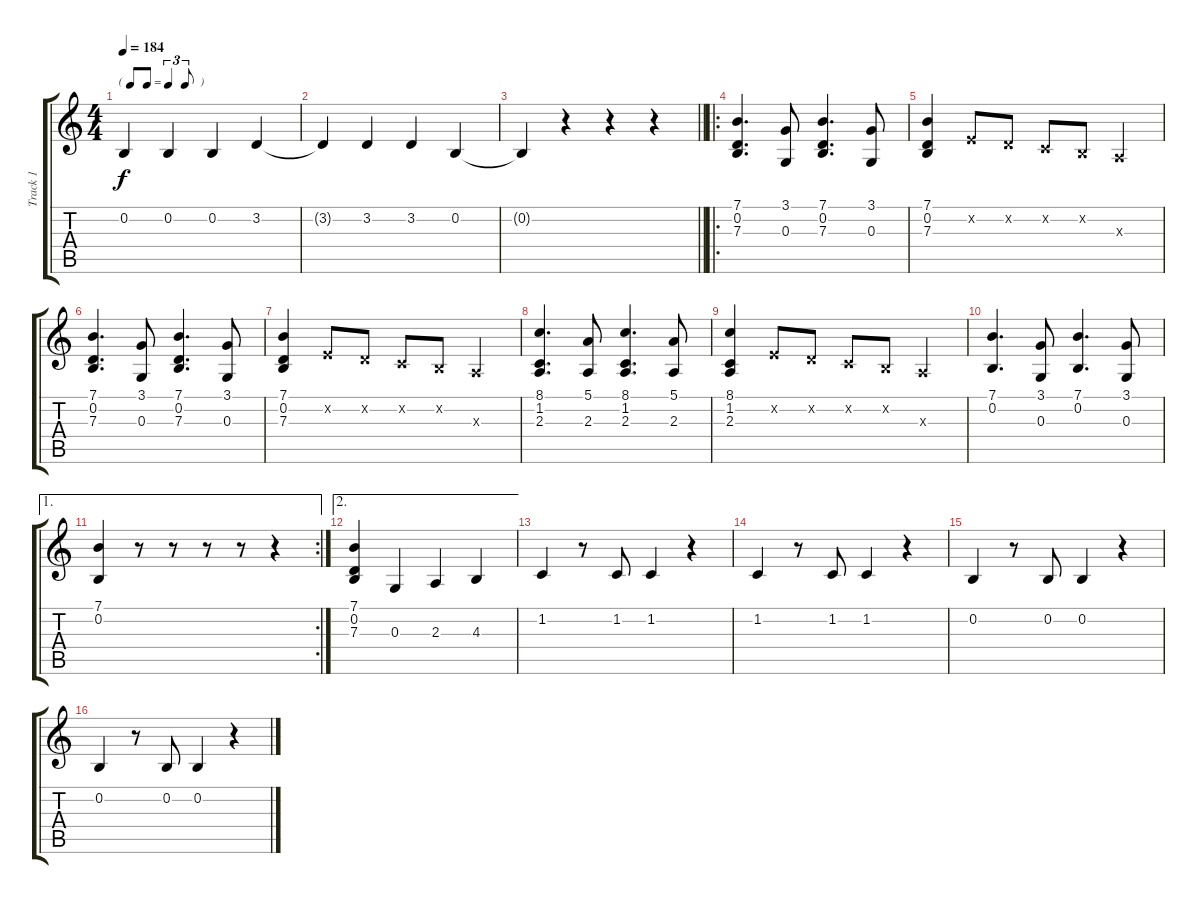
\track ("Track 1" "Track 1") {instrument tenorsax}
\staff {score tabs}
\tuning (E4 B3 G3 D3 A2 E2) {hide}
\ts (4 4)
\tf triplet8th
\tempo 184
\clef g2
\ks c
0.2.4{dy f} 0.2.4 0.2.4 3.2.4 |
3.2{t}.4 3.2.4 3.2.4 0.2.4 |
\barLineRight lightlight
0.2{t}.4 r.4 r.4 r.4 |
\ro
(7.1 0.2 7.3).4{d} (3.1 0.3).8 (7.1 0.2 7.3).4{d} (3.1 0.3).8 |
(7.1 0.2 7.3).4 5.2{x}.8 3.2{x}.8 1.2{x}.8 0.2{x}.8 2.3{x}.4 |
(7.1 0.2 7.3).4{d} (3.1 0.3).8 (7.1 0.2 7.3).4{d} (3.1 0.3).8 |
(7.1 0.2 7.3).4 5.2{x}.8 3.2{x}.8 1.2{x}.8 0.2{x}.8 2.3{x}.4 |
(8.1 1.2 2.3).4{d} (5.1 2.3).8 (8.1 1.2 2.3).4{d} (5.1 2.3).8 |
(8.1 1.2 2.3).4 5.2{x}.8 3.2{x}.8 1.2{x}.8 0.2{x}.8 2.3{x}.4 |
(7.1 0.2).4{d} (3.1 0.3).8 (7.1 0.2).4{d} (3.1 0.3).8 |
\ae 1
\rc 2
(7.1 0.2).4 r.8 r.8 r.8 r.8 r.4 |
\ae 2
(7.1 0.2 7.3).4 0.3.4 2.3.4 4.3.4 |
1.2.4 r.8 1.2.8 1.2.4 r.4 |
1.2.4 r.8 1.2.8 1.2.4 r.4 |
0.2.4 r.8 0.2.8 0.2.4 r.4 |
0.2.4 r.8 0.2.8 0.2.4 r.4
